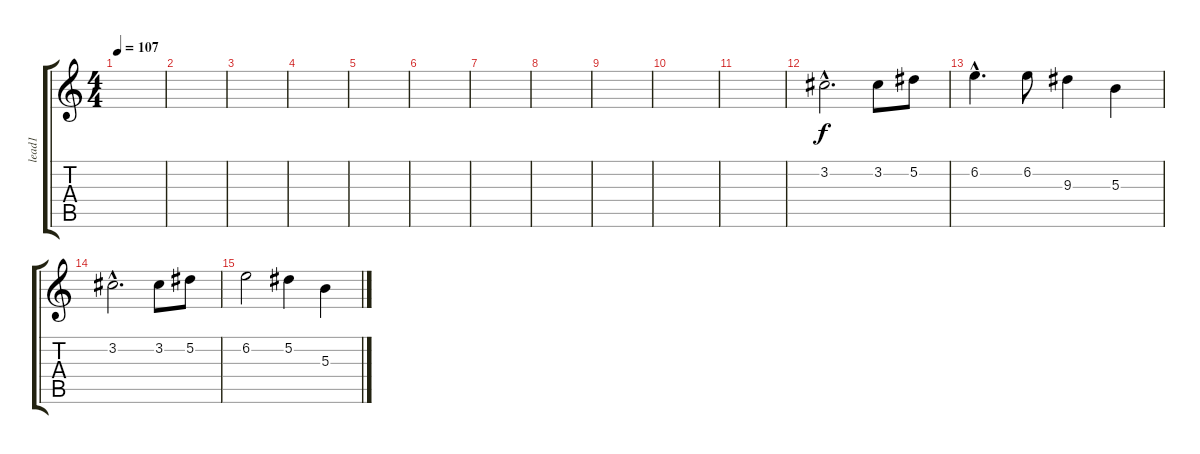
\track ("lead1" "lead1") {instrument distortionguitar}
\staff {score tabs}
\tuning (Eb4 Bb3 Gb3 Db3 Ab2 Eb2) {hide}
\ts (4 4)
\tempo 107
\clef g2
\ks c
|
|
|
|
|
|
|
|
|
|
|
3.2{hac}.2{d} 3.2.8 5.2.8 |
6.2{hac}.4{d} 6.2.8 9.3.4 5.3.4 |
3.2{hac}.2{d} 3.2.8 5.2.8 |
6.2.2 5.2.4 5.3.4
